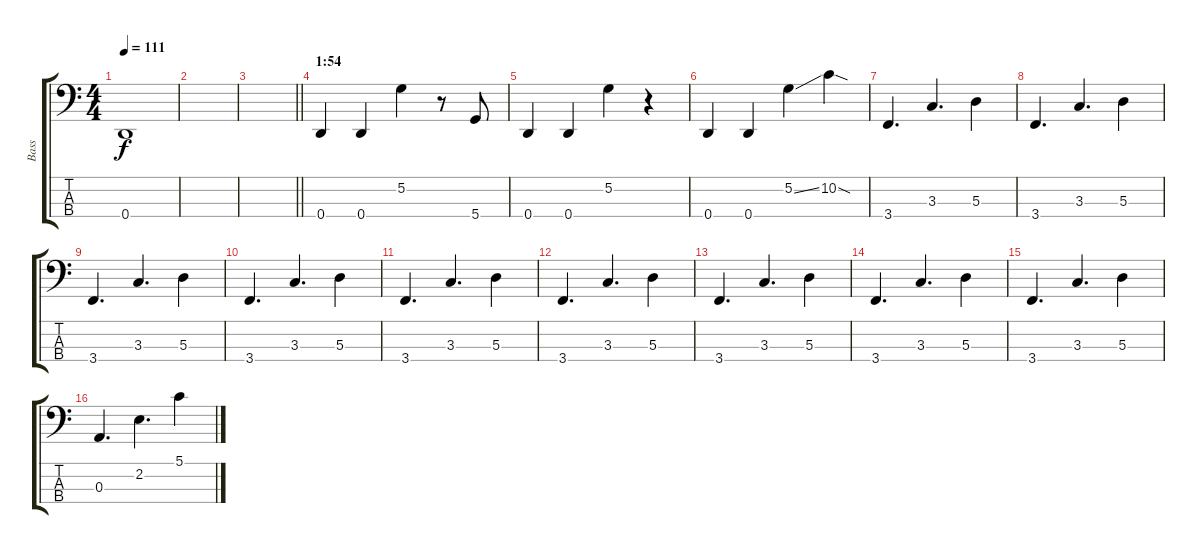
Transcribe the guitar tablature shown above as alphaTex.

\track ("Bass" "Bass") {instrument electricbassfinger}
\staff {score tabs}
\tuning (G2 D2 A1 D1) {hide}
\ts (4 4)
\tempo 111
\clef f4
\ks c
0.4{t}.1{dy f} |
|
\barLineRight lightlight
|
\section ("" "1:54")
0.4.4 0.4.4 5.2.4 r.8 5.4.8 |
0.4.4 0.4.4 5.2.4 r.4 |
0.4.4 0.4.4 5.2{ss}.4 10.2{sod}.4 |
3.4.4{d} 3.3.4{d} 5.3.4 |
3.4.4{d} 3.3.4{d} 5.3.4 |
3.4.4{d} 3.3.4{d} 5.3.4 |
3.4.4{d} 3.3.4{d} 5.3.4 |
3.4.4{d} 3.3.4{d} 5.3.4 |
3.4.4{d} 3.3.4{d} 5.3.4 |
3.4.4{d} 3.3.4{d} 5.3.4 |
3.4.4{d} 3.3.4{d} 5.3.4 |
3.4.4{d} 3.3.4{d} 5.3.4 |
0.3.4{d} 2.2.4{d} 5.1.4
